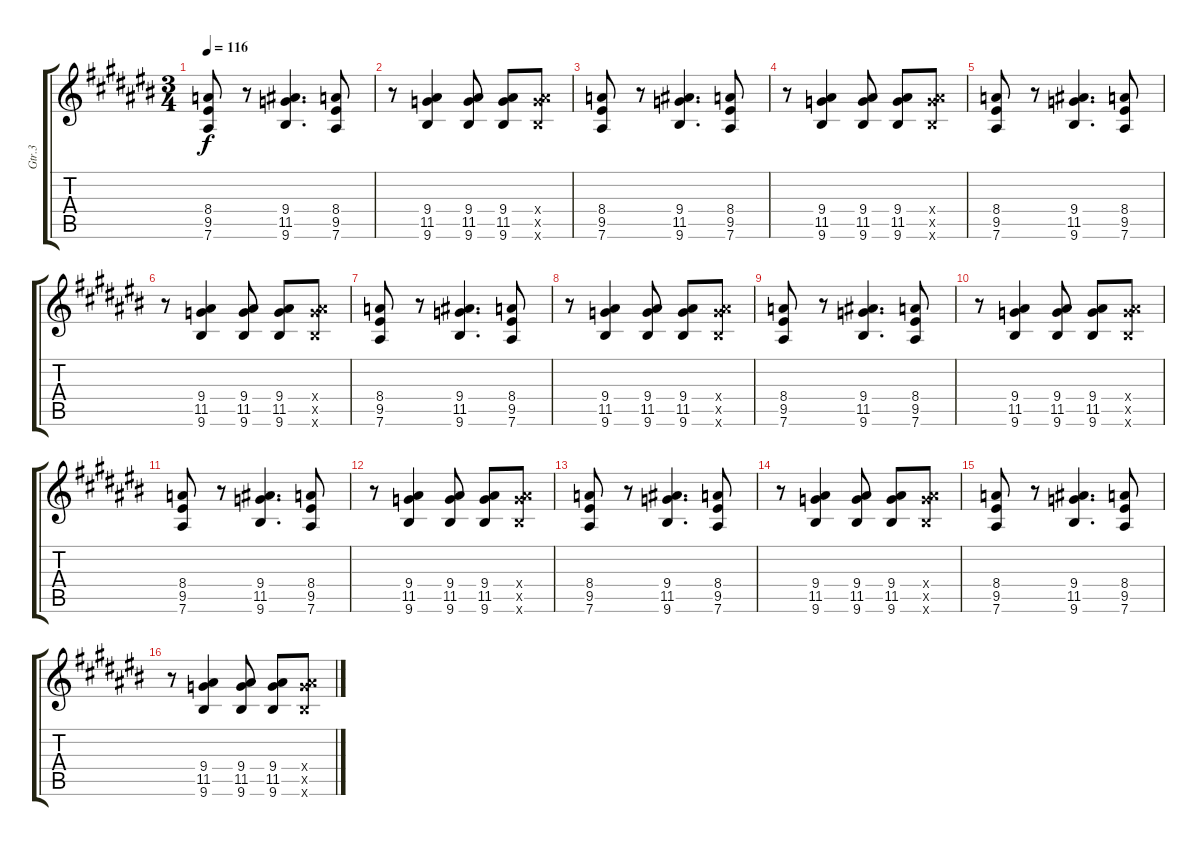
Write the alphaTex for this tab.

\track ("Gtr.3" "Gtr.3") {instrument electricguitarclean}
\staff {score tabs}
\tuning (Eb4 Bb3 Gb3 Db3 Ab2 Eb2) {hide}
\ts (3 4)
\tempo 116
\clef g2
\ks c#
(8.4 9.5 7.6).8{dy f} r.8 (9.4 11.5 9.6).4{d} (8.4 9.5 7.6).8 |
r.8 (9.4 11.5 9.6).4 (9.4 11.5 9.6).8 (9.4 11.5 9.6).8 (9.4{x} 11.5{x} 9.6{x}).8 |
(8.4 9.5 7.6).8 r.8 (9.4 11.5 9.6).4{d} (8.4 9.5 7.6).8 |
r.8 (9.4 11.5 9.6).4 (9.4 11.5 9.6).8 (9.4 11.5 9.6).8 (9.4{x} 11.5{x} 9.6{x}).8 |
(8.4 9.5 7.6).8 r.8 (9.4 11.5 9.6).4{d} (8.4 9.5 7.6).8 |
r.8 (9.4 11.5 9.6).4 (9.4 11.5 9.6).8 (9.4 11.5 9.6).8 (9.4{x} 11.5{x} 9.6{x}).8 |
(8.4 9.5 7.6).8 r.8 (9.4 11.5 9.6).4{d} (8.4 9.5 7.6).8 |
r.8 (9.4 11.5 9.6).4 (9.4 11.5 9.6).8 (9.4 11.5 9.6).8 (9.4{x} 11.5{x} 9.6{x}).8 |
(8.4 9.5 7.6).8 r.8 (9.4 11.5 9.6).4{d} (8.4 9.5 7.6).8 |
r.8 (9.4 11.5 9.6).4 (9.4 11.5 9.6).8 (9.4 11.5 9.6).8 (9.4{x} 11.5{x} 9.6{x}).8 |
(8.4 9.5 7.6).8 r.8 (9.4 11.5 9.6).4{d} (8.4 9.5 7.6).8 |
r.8 (9.4 11.5 9.6).4 (9.4 11.5 9.6).8 (9.4 11.5 9.6).8 (9.4{x} 11.5{x} 9.6{x}).8 |
(8.4 9.5 7.6).8 r.8 (9.4 11.5 9.6).4{d} (8.4 9.5 7.6).8 |
r.8 (9.4 11.5 9.6).4 (9.4 11.5 9.6).8 (9.4 11.5 9.6).8 (9.4{x} 11.5{x} 9.6{x}).8 |
(8.4 9.5 7.6).8 r.8 (9.4 11.5 9.6).4{d} (8.4 9.5 7.6).8 |
r.8 (9.4 11.5 9.6).4 (9.4 11.5 9.6).8 (9.4 11.5 9.6).8 (9.4{x} 11.5{x} 9.6{x}).8
